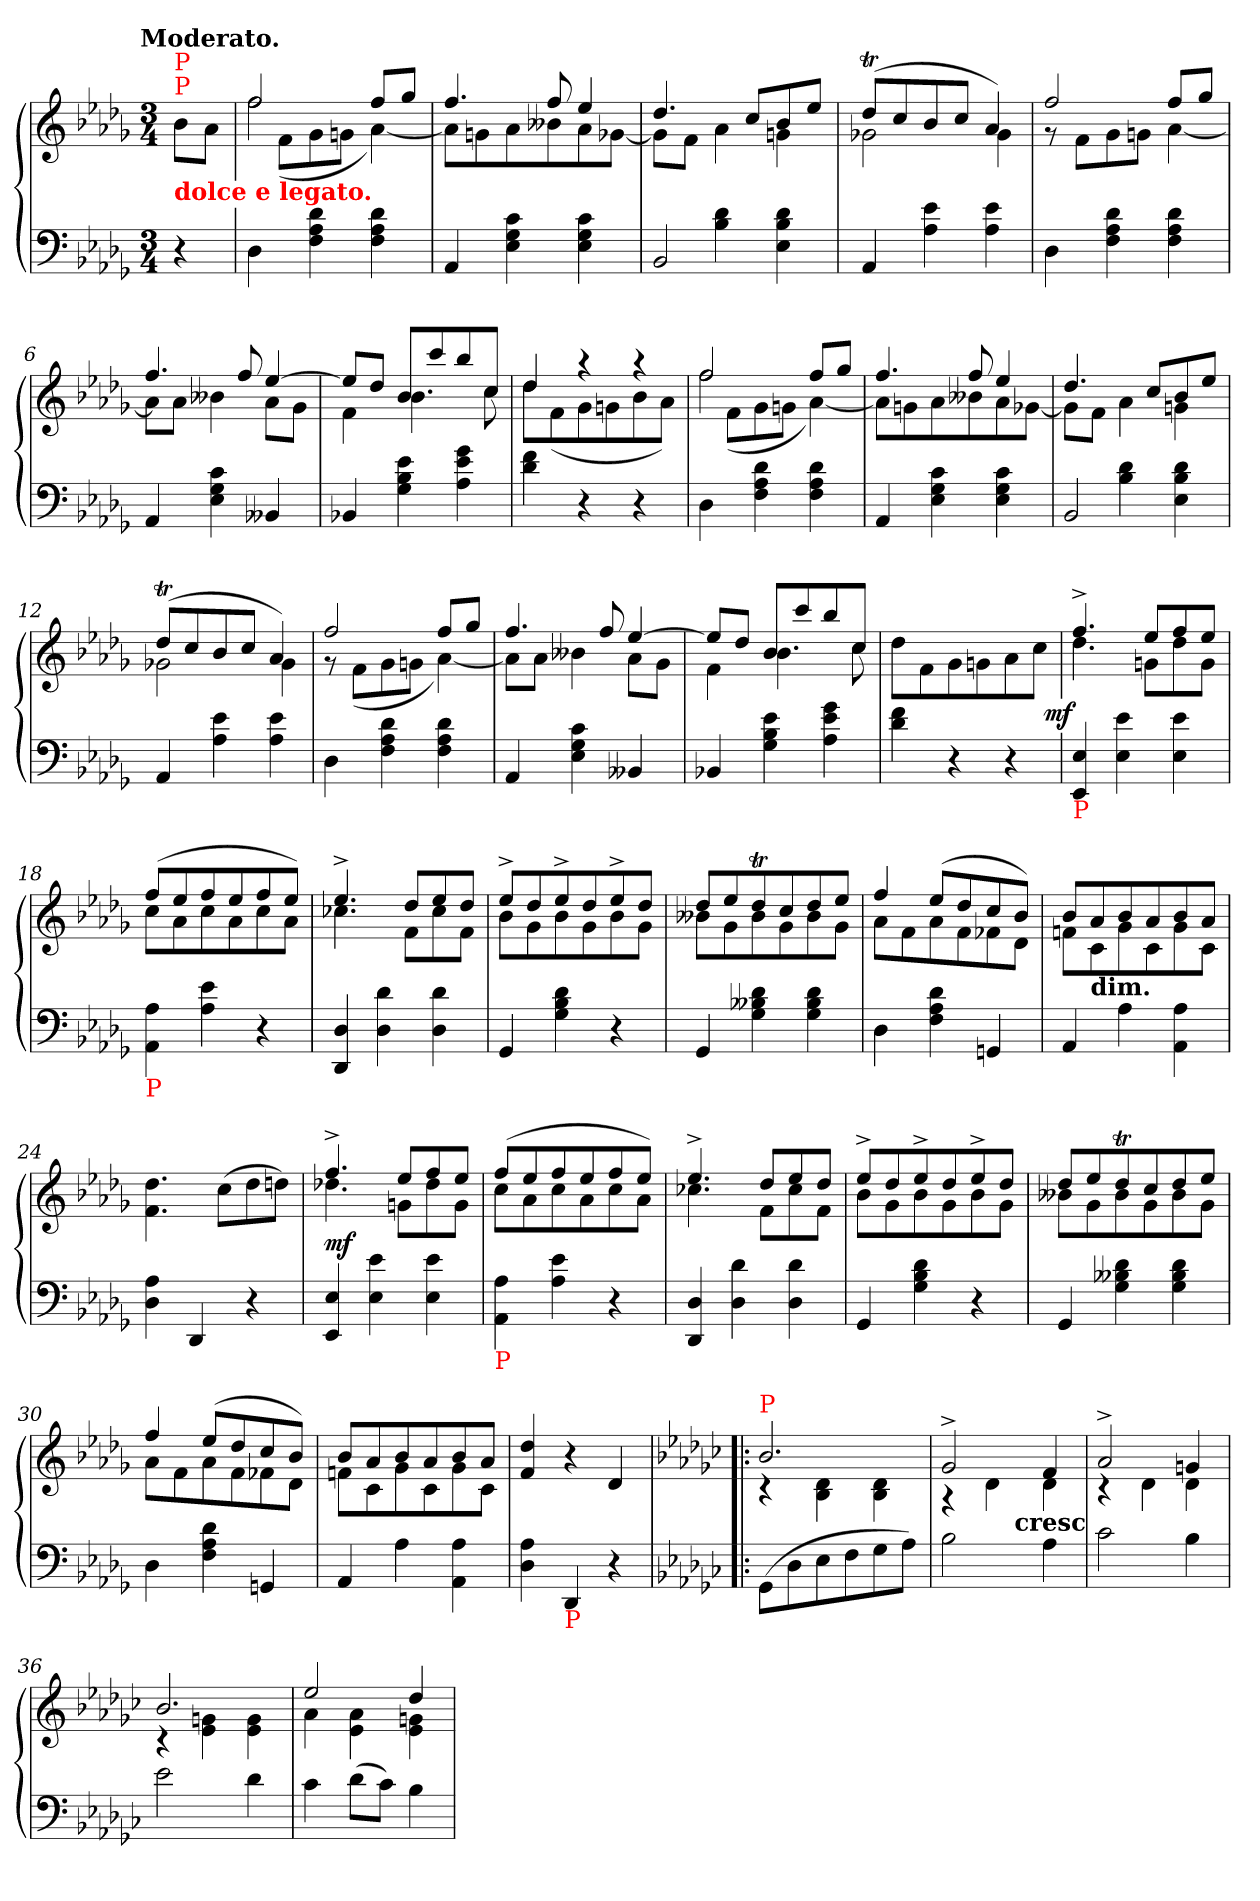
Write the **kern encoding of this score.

**kern	**kern	**dynam
*part1	*part1	*part1
*staff2	*staff1	*staff1/2
*clefF4	*clefG2	*
*k[b-e-a-d-g-]	*k[b-e-a-d-g-]	*
!!LO:TX:omd:t=Moderato.
*M3/4	*M3/4	*
*MM108	*MM108	*
=	=	=
!	!LO:TX:a:color=red:t=P	!
!	!LO:TX:a:color=red:t=P	!
!	!LO:TX:b:B:color=red:t=dolce e legato.	!
4r	8b-\L	.
.	8a-J	.
=1	=1	=1
*	*^	*
!	!	!LO:N:vis=2	!
4D-	2ff	8ff	.
.	.	(>8fL	.
4d- 4A- 4F	.	8g-	.
.	.	8gnJ	.
4d- 4A- 4F	8ffL	[4a-)	.
.	8gg-J	.	.
=2	=2	=2	=2
4AA-	4.ff	8a-L]	.
.	.	8gn	.
4c 4G- 4E-	.	8a-	.
.	8ff	8b--X	.
4c 4G- 4E-	4ee-	8a-	.
.	.	[8g-XJ	.
=3	=3	=3	=3
*^	*	*	*
4ryy	2BB-/	4.dd-	8g-L]	.
.	.	.	8fJ	.
4d-\ 4B-\	.	.	4a-	.
.	.	8ccL	.	.
4d-\ 4B-\ 4E-\	4ryy	8b-	4gn	.
.	.	8ee-J	.	.
*v	*v	*	*	*
=4	=4	=4	=4
4AA-	(<8dd-TL	2g-X	.
.	8cc	.	.
4e- 4A-	8b-	.	.
.	8ccJ	.	.
4e- 4A-	4a-)	4g-	.
=5	=5	=5	=5
4D-	2ff	8rg	.
.	.	8fL	.
4d- 4A- 4F	.	8g-	.
.	.	8gnJ	.
4d- 4A- 4F	8ffL	[4a-	.
.	8gg-J	.	.
=6	=6	=6	=6
4AA-	4.ff	8a-L]	.
.	.	8a-J	.
4c 4G- 4E-	.	4b--X	.
.	8ff	.	.
4BB--X	[4ee-	8a-L	.
.	.	8g-J	.
=7	=7	=7	=7
4BB-X	8ee-L]	4f	.
.	8dd-J	.	.
4e- 4B- 4G-	8b-L	4.b-	.
.	8ccc	.	.
4g- 4e- 4A-	8bb-	.	.
.	8ccJ	8cc	.
=8	=8	=8	=8
4f 4d-	4dd-	8dd-L	.
.	.	(>8f	.
4r	4raa	8g-	.
.	.	8gn	.
4r	4raa	8b-	.
.	.	8a-J)	.
=9	=9	=9	=9
!	!	!LO:N:vis=2	!
4D-	2ff	8ff	.
.	.	(>8fL	.
4d- 4A- 4F	.	8g-	.
.	.	8gnJ	.
4d- 4A- 4F	8ffL	[4a-)	.
.	8gg-J	.	.
=10	=10	=10	=10
4AA-	4.ff	8a-L]	.
.	.	8gn	.
4c 4G- 4E-	.	8a-	.
.	8ff	8b--X	.
4c 4G- 4E-	4ee-	8a-	.
.	.	[8g-XJ	.
=11	=11	=11	=11
*^	*	*	*
4ryy	2BB-/	4.dd-	8g-L]	.
.	.	.	8fJ	.
4d-\ 4B-\	.	.	4a-	.
.	.	8ccL	.	.
4d-\ 4B-\ 4E-\	4ryy	8b-	4gn	.
.	.	8ee-J	.	.
*v	*v	*	*	*
=12	=12	=12	=12
4AA-	(<8dd-TL	2g-X	.
.	8cc	.	.
4e- 4A-	8b-	.	.
.	8ccJ	.	.
4e- 4A-	4a-)	4g-	.
=13	=13	=13	=13
4D-	2ff	8rg	.
.	.	(>8fL	.
4d- 4A- 4F	.	8g-	.
.	.	8gnJ	.
4d- 4A- 4F	8ffL	[4a-)	.
.	8gg-J	.	.
=14	=14	=14	=14
4AA-	4.ff	8a-L]	.
.	.	8a-J	.
4c 4G- 4E-	.	4b--X	.
.	8ff	.	.
4BB--X	[4ee-	8a-L	.
.	.	8g-J	.
=15	=15	=15	=15
4BB-X	8ee-L]	4f	.
.	8dd-J	.	.
4e- 4B- 4G-	8b-L	4.b-	.
.	8ccc	.	.
4g- 4e- 4A-	8bb-	.	.
.	8ccJ	8cc	.
*	*v	*v	*
=16	=16	=16
4f 4d-	8dd-\L	.
.	8f	.
4r	8g-	.
.	8gn	.
4r	8a-	.
.	8ccJ	.
=17	=17	=17
*	*^	*
!LO:TX:b:color=red:t=P	!	!	!
!	!	!	!LO:DY:rj
4E- 4EE-	4.ff^>	4.dd-	mf
4e- 4E-	.	.	.
.	8ee-L	8gnL	.
4e- 4E-	8ff	8dd-	.
.	8ee-J	8gJ	.
=18	=18	=18	=18
!LO:TX:b:color=red:t=P	!	!	!
4A- 4AA-	(>8ffL	8ccL	.
.	8ee-	8a-	.
4e- 4A-	8ff	8cc	.
.	8ee-	8a-	.
4r	8ff	8cc	.
.	8ee-J)	8a-J	.
=19	=19	=19	=19
4D- 4DD-	4.ee-^>	4.cc-X	.
4d- 4D-	.	.	.
.	8dd-L	8fL	.
4d- 4D-	8ee-	8cc-	.
.	8dd-J	8fJ	.
=20	=20	=20	=20
4GG-	8ee-^>L	8b-L	.
.	8dd-	8g-	.
4d- 4B- 4G-	8ee-^>	8b-	.
.	8dd-	8g-	.
4r	8ee-^>	8b-	.
.	8dd-J	8g-J	.
=21	=21	=21	=21
4GG-	8dd-L	8b--XL	.
.	8ee-	8g-	.
4d- 4B--X 4G-	8dd-T	8b--	.
.	8cc	8g-	.
4d- 4B-- 4G-	8dd-	8b--	.
.	8ee-J	8g-J	.
=22	=22	=22	=22
4D-	4ff	8a-L	.
.	.	8f	.
4d- 4A- 4F	(>8ee-L	8a-	.
.	8dd-	8f	.
4GGn	8cc	8f-X	.
.	8b-J)	8d-J	.
=23	=23	=23	=23
4AA-	8b-L	8fnL	.
!	!LO:TX:c:B:t=dim.	!	!
.	8a-	8c	.
4A-	8b-	8g-	.
.	8a-	8c	.
4A- 4AA-	8b-	8g-	.
.	8a-J	8cJ	.
*	*v	*v	*
=24	=24	=24
4A- 4D-	4.dd-\ 4.f\	.
4DD-	.	.
.	(>8ccL	.
4r	8dd-	.
.	8ddnJ)	.
=25	=25	=25
*	*^	*
4E- 4EE-	4.ff^>	4.dd-X	mf
4e- 4E-	.	.	.
.	8ee-L	8gnL	.
4e- 4E-	8ff	8dd-	.
.	8ee-J	8gJ	.
=26	=26	=26	=26
!LO:TX:b:color=red:t=P	!	!	!
4A- 4AA-	(>8ffL	8ccL	.
.	8ee-	8a-	.
4e- 4A-	8ff	8cc	.
.	8ee-	8a-	.
4r	8ff	8cc	.
.	8ee-J)	8a-J	.
=27	=27	=27	=27
4D- 4DD-	4.ee-^>	4.cc-X	.
4d- 4D-	.	.	.
.	8dd-L	8fL	.
4d- 4D-	8ee-	8cc-	.
.	8dd-J	8fJ	.
=28	=28	=28	=28
4GG-	8ee-^>L	8b-L	.
.	8dd-	8g-	.
4d- 4B- 4G-	8ee-^>	8b-	.
.	8dd-	8g-	.
4r	8ee-^>	8b-	.
.	8dd-J	8g-J	.
=29	=29	=29	=29
4GG-	8dd-L	8b--XL	.
.	8ee-	8g-	.
4d- 4B--X 4G-	8dd-T	8b--	.
.	8cc	8g-	.
4d- 4B-- 4G-	8dd-	8b--	.
.	8ee-J	8g-J	.
=30	=30	=30	=30
4D-	4ff	8a-L	.
.	.	8f	.
4d- 4A- 4F	(>8ee-L	8a-	.
.	8dd-	8f	.
4GGn	8cc	8f-X	.
.	8b-J)	8d-J	.
=31	=31	=31	=31
4AA-	8b-L	8fnL	.
.	8a-	8c	.
4A-	8b-	8g-	.
.	8a-	8c	.
4A- 4AA-	8b-	8g-	.
.	8a-J	8cJ	.
*	*v	*v	*
=32	=32	=32
4A- 4D-	4dd- 4f	.
!LO:TX:b:color=red:t=P	!	!
4DD-	4r	.
4r	4d-	.
=33!|:	=33!|:	=33!|:
*k[b-e-a-d-g-c-]	*k[b-e-a-d-g-c-]	*
*	*^	*
!	!LO:TX:a:color=red:t=P	!	!
(>8GG-L	2.b-	4rc	.
8D-	.	.	.
8E-	.	4d- 4B-	.
8F	.	.	.
8G-	.	4d- 4B-	.
8A-J)	.	.	.
=34	=34	=34	=34
*	*	*^	*
2B-	2g-^>	4rA	4.ryy	.
.	.	4d-	.	.
!	!	!	!LO:TX:b:B:t=cresc	!
.	.	.	4.ryy	.
4A-	4f	4d-	.	.
*	*	*v	*v	*
=35	=35	=35	=35
2c-	2a-^>	4rc	.
.	.	4d-	.
4B-	4gn	4d-	.
=36	=36	=36	=36
2e-	2.b-	4rc	.
.	.	4gn 4e-	.
4d-	.	4g 4e-	.
=37	=37	=37	=37
4c-	2ee-	4a-	.
(>8d-L	.	4a- 4e-	.
8c-J)	.	.	.
4B-	4dd-	4gn 4e-	.
*	*v	*v	*
=	=	=
*-	*-	*-
